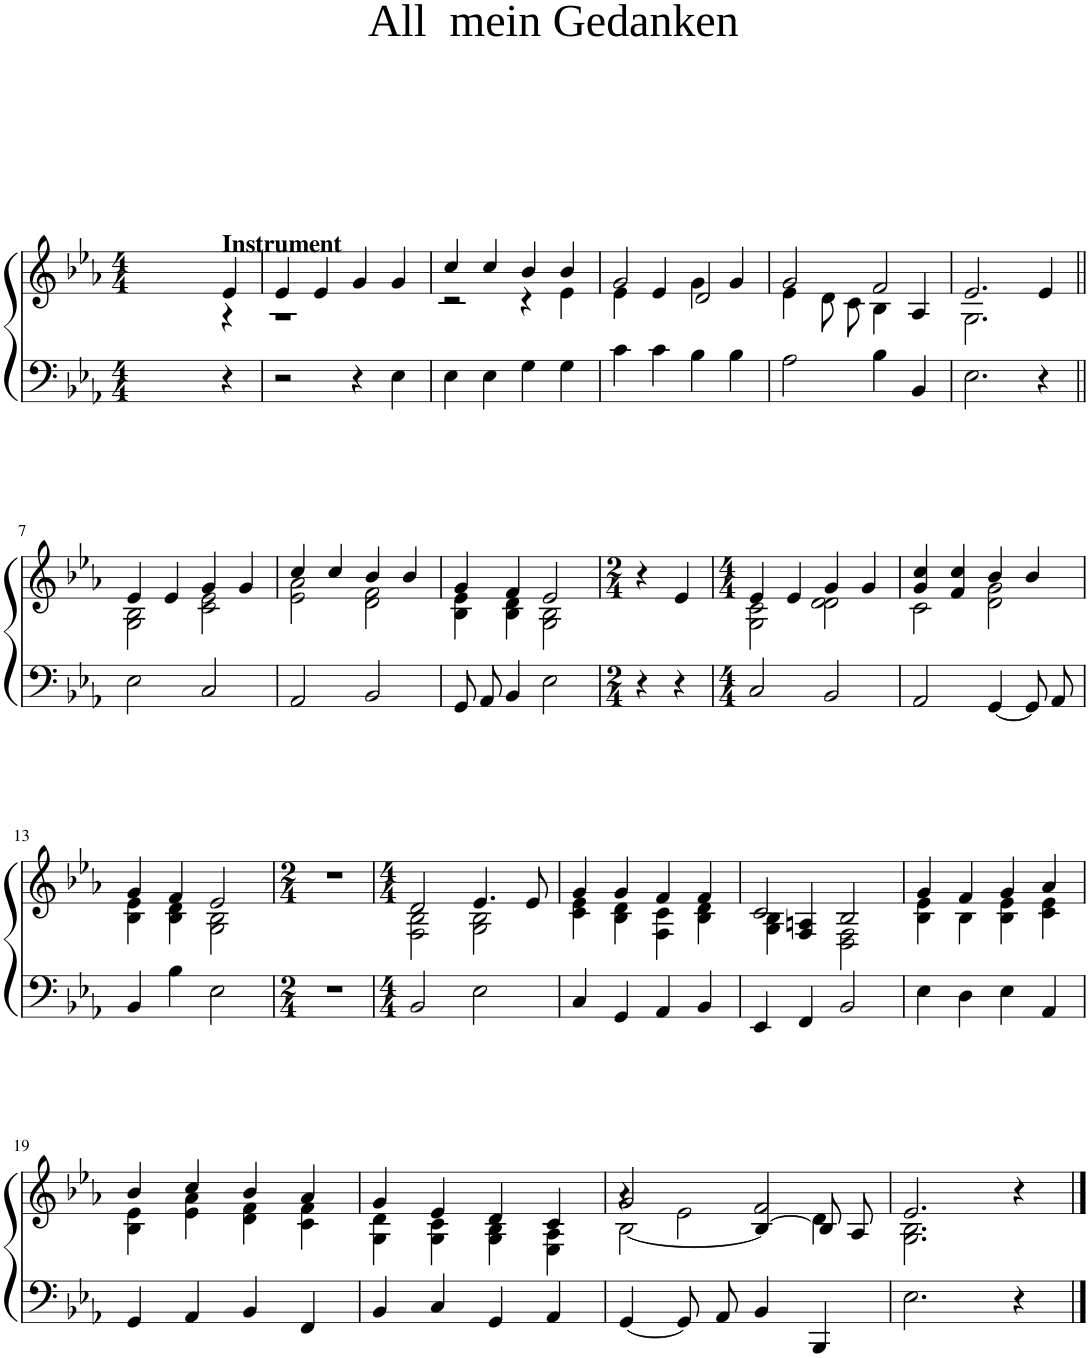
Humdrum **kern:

**kern	**kern
*part1	*part1
*staff2	*staff1
*I"P1	*
*clefF4	*clefG2
*k[b-e-a-]	*k[b-e-a-]
*E-:	*E-:
*M4/4	*M4/4
=1	=1
*	*^
2.ryy	2.ryy	2.ryy
!	!LO:TX:a:B:t=Instrument	!
4r	4e-/	4r
=2	=2	=2
2r	4e-/	1r
.	4e-/	.
4r	4g/	.
4E-\	4g/	.
=3	=3	=3
4E-\	4cc/	2r
4E-\	4cc/	.
4G\	4b-/	4r
4G\	4b-/	4e-\
=4	=4	=4
4c\	2g/	4e-\
4c\	.	4e-/
4B-\	2d/	4g\
4B-\	.	4g/
=5	=5	=5
2A-\	2g/	4e-\
.	.	8d\L
.	.	8c\J
4B-\	2f/	4B-\
4BB-/	.	4A-/
=6	=6	=6
2.E-\	2.e-/	2.G\
4r	4e-/	4ryy
!!LO:LB:g=z	!!
=7||	=7||	=7||
2E-\	4e-/	2G\ 2B-\
.	4e-/	.
2C/	4g/	2c\ 2e-\
.	4g/	.
=8	=8	=8
2AA-/	4cc/	2e-\ 2a-\
.	4cc/	.
2BB-/	4b-/	2d\ 2f\
.	4b-/	.
=9	=9	=9
8GG/L	4g/	4B-\ 4e-\
8AA-/J	.	.
4BB-/	4f/	4B-\ 4d\
2E-\	2e-/	2G\ 2B-\
*	*v	*v
=10	=10
*M2/4	*M2/4
4r	4r
4r	4e-/
=11	=11
*M4/4	*M4/4
*	*^
2C/	4e-/	2G\ 2c\
.	4e-/	.
2BB-/	4g/	2d\ 2d\
.	4g/	.
=12	=12	=12
2AA-/	4g/ 4cc/	2c\
.	4f/ 4cc/	.
[4GG/	4b-/	2d\ 2g\
8GG/L]	4b-/	.
8AA-/J	.	.
!!LO:LB:g=z	!!
=13	=13	=13
4BB-/	4g/	4B-\ 4e-\
4B-\	4f/	4B-\ 4d\
2E-\	2e-/	2G\ 2B-\
*	*v	*v
=14	=14
*M2/4	*M2/4
2r	2r
=15	=15
*M4/4	*M4/4
*	*^
2BB-/	2d/	2F\ 2B-\
2E-\	4.e-/	2G\ 2B-\
.	8e-/	.
=16	=16	=16
4C/	4g/	4c\ 4e-\
4GG/	4g/	4B-\ 4d\
4AA-/	4f/	4F\ 4c\
4BB-/	4f/	4B-\ 4d\
=17	=17	=17
4EE-/	2c/	4G\ 4B-\
4FF/	.	4F/ 4An/
2BB-/	2B-/	2D\ 2F\
=18	=18	=18
4E-\	4g/	4B-\ 4e-\
4D\	4f/	4B-\
4E-\	4g/	4B-\ 4e-\
4AA-/	4a-/	4c\ 4e-\
!!LO:LB:g=z	!!
=19	=19	=19
4GG/	4b-/	4B-\ 4e-\
4AA-/	4cc/	4e-\ 4a-\
4BB-/	4b-/	4d\ 4f\
4FF/	4a-/	4c\ 4f\
=20	=20	=20
4BB-/	4g/	4G\ 4d\
4C/	4e-/	4G\ 4c\
4GG/	4d/	4G\ 4B-\
4AA-/	4c/	4E-\ 4A-\
=21	=21	=21
*	*	*^
[4GG/	2g/	4r	[2B-\
8GG/L]	.	2e-\	.
8AA-/J	.	.	.
4BB-/	2f/	.	4B-/_
4BBB-/	.	4d\	8B-/L]
.	.	.	8A-/J
*	*	*v	*v
=22	=22	=22
2.E-\	2.e-/	2.G\ 2.B-\
4r	4r	4ryy
*	*v	*v
==	==
*-	*-
